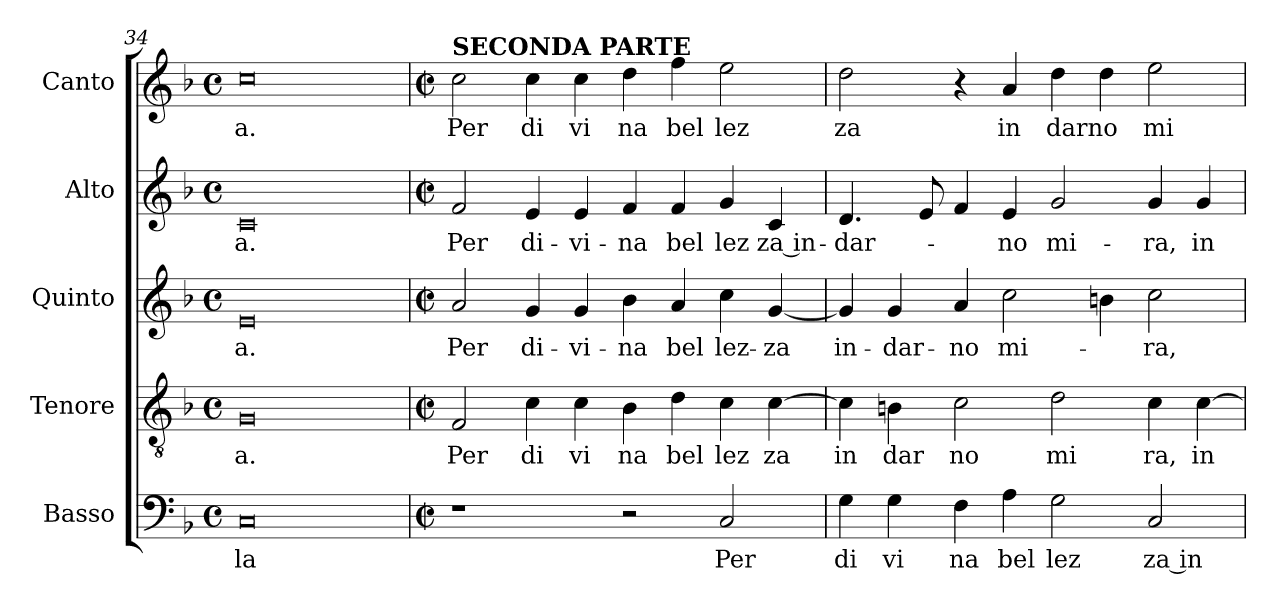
**kern	**text	**kern	**text	**kern	**text	**kern	**text	**kern	**text
*part5	*part5	*part4	*part4	*part3	*part3	*part2	*part2	*part1	*part1
*staff5	*staff5	*staff4	*staff4	*staff3	*staff3	*staff2	*staff2	*staff1	*staff1
*I"Basso	*	*I"Tenore	*	*I"Quinto	*	*I"Alto	*	*I"Canto	*
*clefF4	*	*clefGv2	*	*clefG2	*	*clefG2	*	*clefG2	*
*k[b-]	*	*k[b-]	*	*k[b-]	*	*k[b-]	*	*k[b-]	*
*F:	*	*F:	*	*F:	*	*F:	*	*F:	*
*M4/4	*	*M4/4	*	*M4/4	*	*M4/4	*	*M4/4	*
*met(c)	*	*met(c)	*	*met(c)	*	*met(c)	*	*met(c)	*
=34	=34	=34	=34	=34	=34	=34	=34	=34	=34
!	!LO:LY:b:cj	!	!LO:LY:b:cj	!	!LO:LY:b:cj	!	!LO:LY:b:cj	!	!LO:LY:b:cj
0C	la	0G	a.	0e	a.	0c	-a.	0cc	-a.
!!LO:LB:g=z
=35	=35!	=35	=35!	=35	=35!	=35	=35!	=35!	=35!
*M2/2	*	*M2/2	*	*M2/2	*	*M2/2	*	*M2/2	*
*met(c|)	*	*met(c|)	*	*met(c|)	*	*met(c|)	*	*met(c|)	*
!	!	!	!	!	!	!	!	!LO:TX:a:B:t=SECONDA PARTE	!
!	!	!	!LO:LY:b:cj	!	!LO:LY:b:cj	!	!LO:LY:b:cj	!	!LO:LY:b:cj
1r	.	2F/	Per	2a/	Per	2f/	Per	2cc\	Per
!	!	!	!LO:LY:b:cj	!	!LO:LY:b:cj	!	!LO:LY:b:cj	!	!LO:LY:b:cj
.	.	4c\	di	4g/	di-	4e/	di-	4cc\	di
!	!	!	!LO:LY:b:cj	!	!LO:LY:b:cj	!	!LO:LY:b:cj	!	!LO:LY:b:cj
.	.	4c\	vi	4g/	-vi-	4e/	-vi-	4cc\	vi
!	!	!	!LO:LY:b:cj	!	!LO:LY:b:cj	!	!LO:LY:b:cj	!	!LO:LY:b:cj
2r	.	4B-\	na	4b-\	-na	4f/	-na	4dd\	na
!	!	!	!LO:LY:b:cj	!	!LO:LY:b:cj	!	!LO:LY:b:cj	!	!LO:LY:b:cj
.	.	4d\	bel	4a/	bel	4f/	bel	4ff\	bel
!	!LO:LY:b:cj	!	!LO:LY:b:cj	!	!LO:LY:b:cj	!	!LO:LY:b:cj	!	!LO:LY:b:cj
2C/	Per	4c\	lez	4cc\	lez-	4g/	lez	2ee\	lez
!	!	!	!LO:LY:b:cj	!	!LO:LY:b:cj	!	!LO:LY:b:rj	!	!
.	.	[>4c\	za	[<4g/)	-za	(<4c/	za in-	.	.
=36	=36	=36	=36	=36	=36	=36	=36	=36	=36
!	!LO:LY:b:cj	!	!LO:LY:b:rj	!	!LO:LY:b:rj	!	!LO:LY:b	!	!LO:LY:b:cj
4G\	di	4c\]	in	4g/]	in-	4.d/	-dar-	2dd\	za
!	!LO:LY:b:cj	!	!LO:LY:b:cj	!	!LO:LY:b:cj	!	!	!	!
4G\	vi	4B\	dar	4g/	-dar-	.	.	.	.
.	.	.	.	.	.	8e/	.	.	.
!	!LO:LY:b:cj	!	!LO:LY:b:cj	!	!LO:LY:b:cj	!	!	!	!
4F\	na	2c\	no	4a/	-no	4f/	.	4r	.
!	!LO:LY:b:cj	!	!	!	!LO:LY:b	!	!LO:LY:b:cj	!	!LO:LY:b:cj
4A\	bel	.	.	2cc\	mi-	4e/	-no	4a/	in
!	!LO:LY:b:cj	!	!LO:LY:b:cj	!	!	!	!LO:LY:b:cj	!	!LO:LY:b:cj
2G\	lez	2d\	mi	.	.	2g/	mi-	4dd\	darno
.	.	.	.	4b\	.	.	.	4dd\	.
!	!LO:LY:b:rj	!	!LO:LY:b:cj	!	!LO:LY:b:cj	!	!LO:LY:b:cj	!	!LO:LY:b:cj
2C/	za in	4c\	ra,	2cc\	-ra,	4g/	-ra,	2ee\	mi
!	!	!	!LO:LY:b:cj	!	!	!	!LO:LY:b:cj	!	!
.	.	[>4c\	in	.	.	4g/	in-	.	.
=	=	=	=	=	=	=	=	=	=
*-	*-	*-	*-	*-	*-	*-	*-	*-	*-
